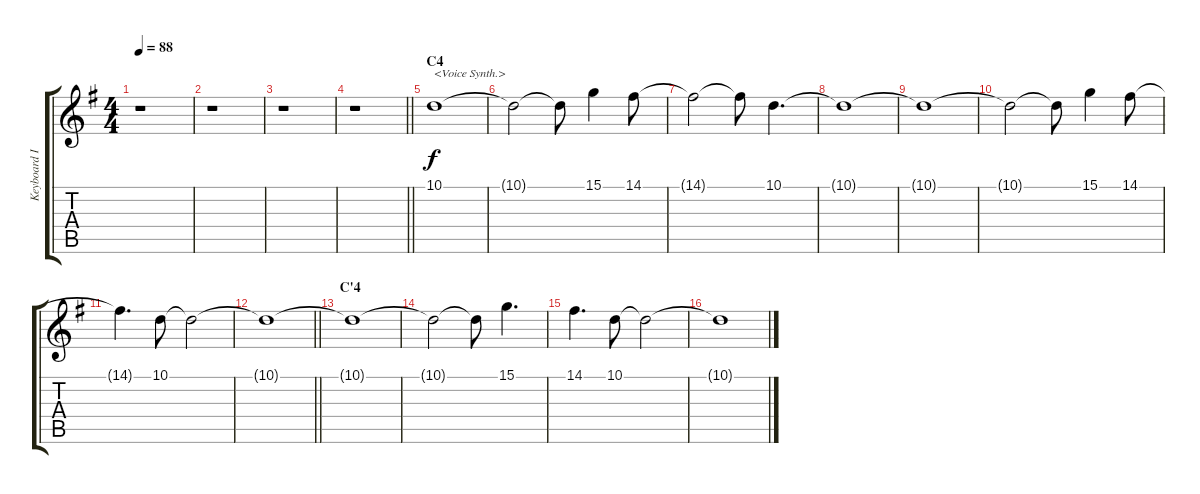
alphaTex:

\track ("Keyboard I" "Keyboard I") {instrument pad3polysynth}
\staff {score tabs}
\tuning (E4 B3 G3 D3 A2 E2) {hide}
\ts (4 4)
\tempo 88
\clef g2
\ks g
r.1{dy f} |
r.1 |
r.1 |
\barLineRight lightlight
r.1 |
\section ("" "C4")
10.1.1{txt "<Voice Synth.>" volume 10 instrument lead6voice} |
10.1{t}.2 10.1{t}.8 15.1.4 14.1.8 |
14.1{t}.2 14.1{t}.8 10.1.4{d} |
10.1{t}.1 |
10.1{t}.1 |
10.1{t}.2 10.1{t}.8 15.1.4 14.1.8 |
14.1{t}.4{d} 10.1.8 10.1{t}.2 |
\barLineRight lightlight
10.1{t}.1 |
\section ("" "C'4")
10.1{t}.1 |
10.1{t}.2 10.1{t}.8 15.1.4{d} |
14.1.4{d} 10.1.8 10.1{t}.2 |
10.1{t}.1
